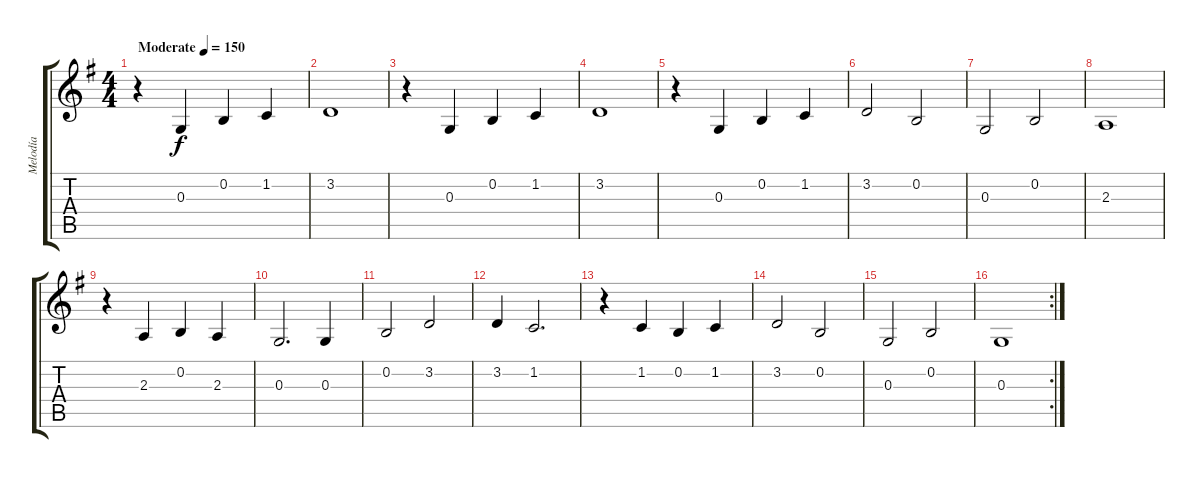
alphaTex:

\track ("Melodía" "Melodía") {instrument brightacousticpiano}
\staff {score tabs}
\tuning (E4 B3 G3 D3 A2 E2) {hide}
\ts (4 4)
\tempo (150 "Moderate")
\clef g2
\ks g
r.4{dy f instrument brightacousticpiano} 0.3.4 0.2.4 1.2.4 |
3.2.1 |
r.4 0.3.4 0.2.4 1.2.4 |
3.2.1 |
r.4 0.3.4 0.2.4 1.2.4 |
3.2.2 0.2.2 |
0.3.2 0.2.2 |
2.3.1 |
r.4 2.3.4 0.2.4 2.3.4 |
0.3.2{d} 0.3.4 |
0.2.2 3.2.2 |
3.2.4 1.2.2{d} |
r.4 1.2.4 0.2.4 1.2.4 |
3.2.2 0.2.2 |
0.3.2 0.2.2 |
\rc 2
0.3.1
